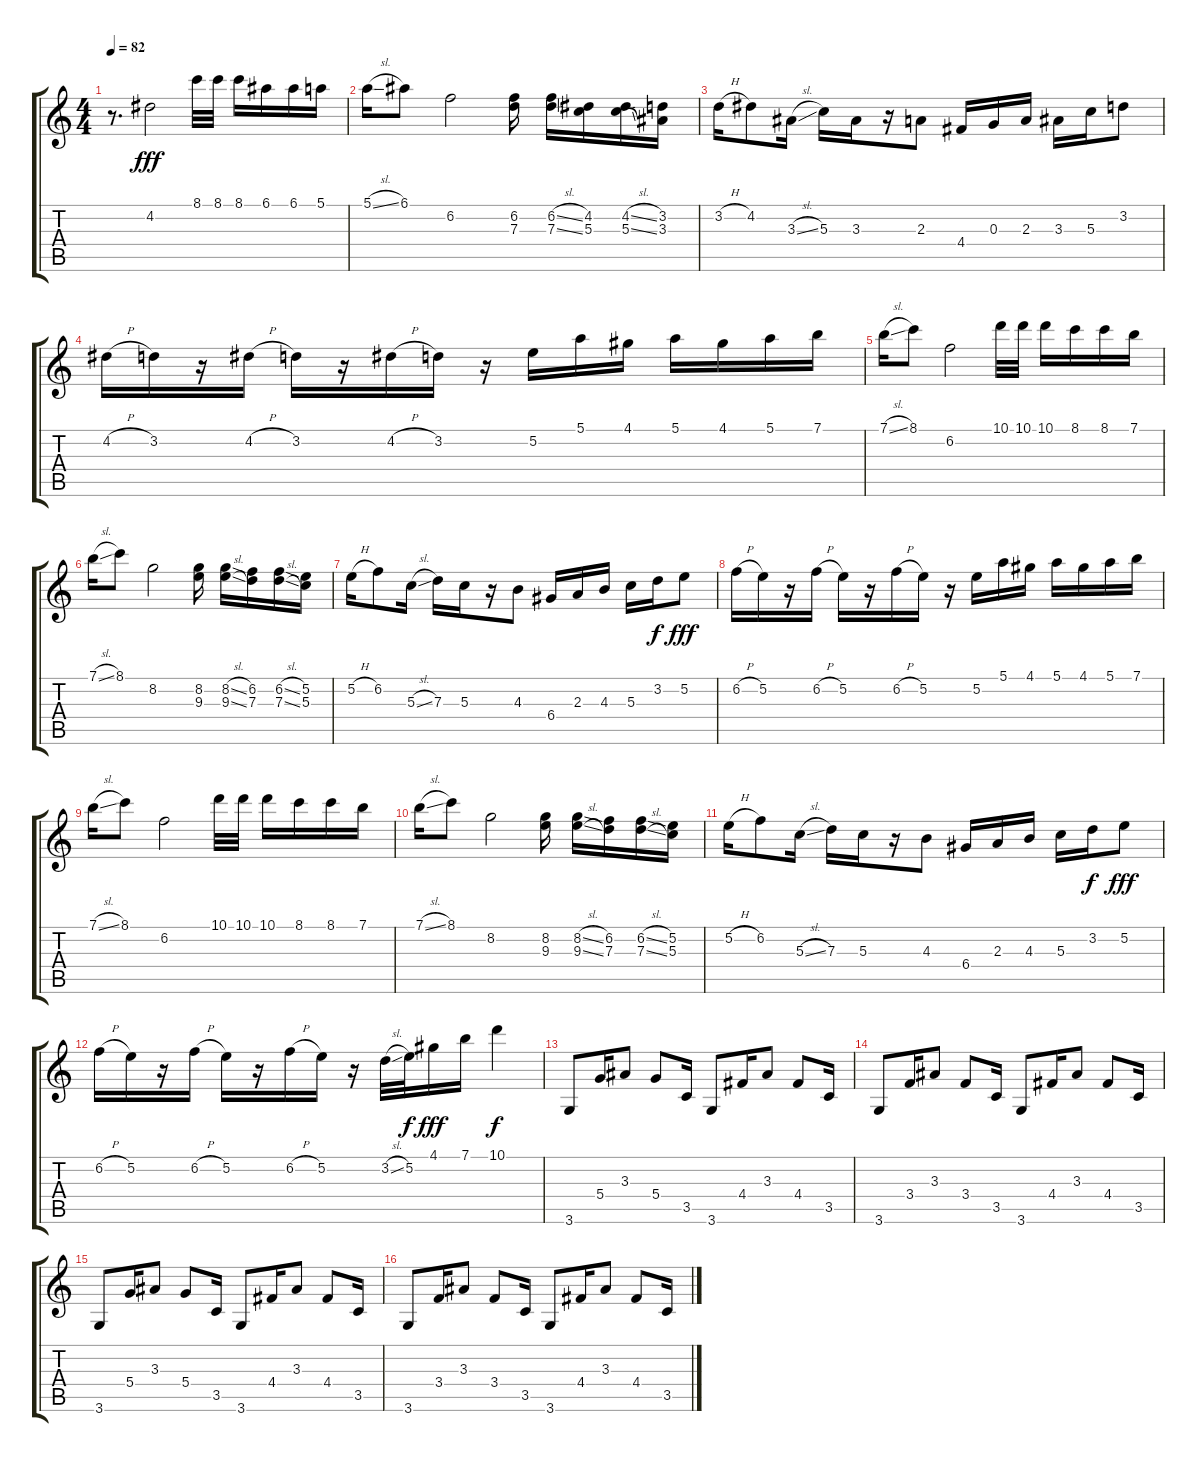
\track "" {instrument acousticguitarsteel}
\staff {score tabs}
\tuning (E4 B3 G3 D3 A2 E2) {hide}
\ts (4 4)
\tempo 82
\clef g2
\ks c
r.8{d dy f} 4.2.2{dy fff} 8.1.32 8.1.32 8.1.16 6.1.16 6.1.16 5.1.16 |
5.1{sl}.16 6.1.8 6.2.2 (6.2 7.3).16 (6.2{sl} 7.3{sl}).16 (4.2 5.3).16 (4.2{sl} 5.3{sl}).16 (3.2 3.3).16 |
3.2{h}.16 4.2.8 3.3{sl}.16 5.3.16 3.3.16 r.16 2.3.8 4.4.16 0.3.16 2.3.16 3.3.16 5.3.16 3.2.8 |
4.2{h}.16 3.2.16 r.16 4.2{h}.16 3.2.16 r.16 4.2{h}.16 3.2.16 r.16 5.2.16 5.1.16 4.1.16 5.1.16 4.1.16 5.1.16 7.1.16 |
7.1{sl}.16 8.1.8 6.2.2 10.1.32 10.1.32 10.1.16 8.1.16 8.1.16 7.1.16 |
7.1{sl}.16 8.1.8 8.2.2 (8.2 9.3).16 (8.2{sl} 9.3{sl}).16 (6.2 7.3).16 (6.2{sl} 7.3{sl}).16 (5.2 5.3).16 |
5.2{h}.16 6.2.8 5.3{sl}.16 7.3.16 5.3.16 r.16 4.3.8 6.4.16 2.3.16 4.3.16 5.3.16 3.2.16{dy f} 5.2.8{dy fff} |
6.2{h}.16 5.2.16 r.16 6.2{h}.16 5.2.16 r.16 6.2{h}.16 5.2.16 r.16 5.2.16 5.1.16 4.1.16 5.1.16 4.1.16 5.1.16 7.1.16 |
7.1{sl}.16 8.1.8 6.2.2 10.1.32 10.1.32 10.1.16 8.1.16 8.1.16 7.1.16 |
7.1{sl}.16 8.1.8 8.2.2 (8.2 9.3).16 (8.2{sl} 9.3{sl}).16 (6.2 7.3).16 (6.2{sl} 7.3{sl}).16 (5.2 5.3).16 |
5.2{h}.16 6.2.8 5.3{sl}.16 7.3.16 5.3.16 r.16 4.3.8 6.4.16 2.3.16 4.3.16 5.3.16 3.2.16{dy f} 5.2.8{dy fff} |
6.2{h}.16 5.2.16 r.16 6.2{h}.16 5.2.16 r.16 6.2{h}.16 5.2.16 r.16 3.2{sl}.32 5.2.32{dy f} 4.1.16{dy fff} 7.1.16 10.1.4{dy f} |
3.6.8 5.4.16 3.3.8 5.4.8 3.5.16 3.6.8 4.4.16 3.3.8 4.4.8 3.5.16 |
3.6.8 3.4.16 3.3.8 3.4.8 3.5.16 3.6.8 4.4.16 3.3.8 4.4.8 3.5.16 |
3.6.8 5.4.16 3.3.8 5.4.8 3.5.16 3.6.8 4.4.16 3.3.8 4.4.8 3.5.16 |
3.6.8 3.4.16 3.3.8 3.4.8 3.5.16 3.6.8 4.4.16 3.3.8 4.4.8 3.5.16
